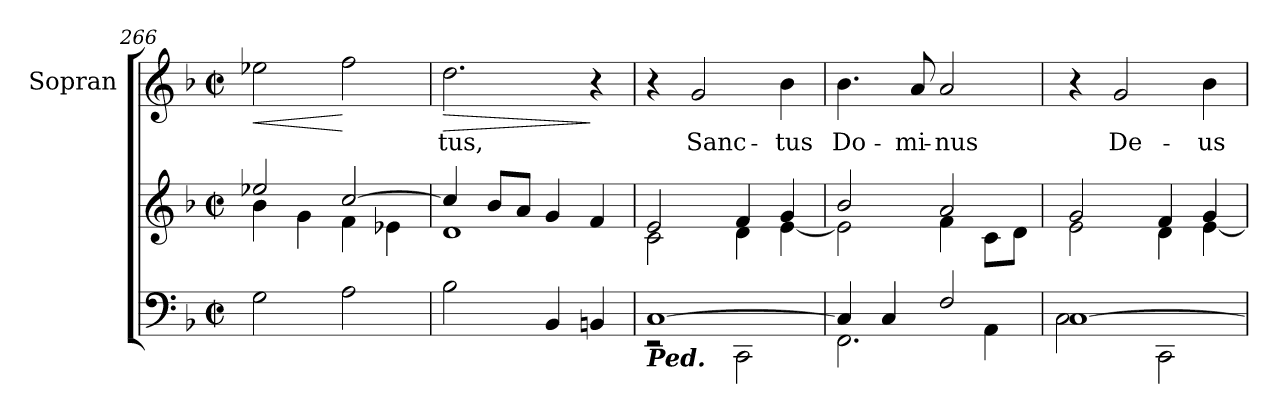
**kern	**kern	**kern	**text	**dynam
*part2	*part2	*part1	*part1	*part1
*staff3	*staff2	*staff1	*staff1	*staff1
*	*	*I"Sopran	*	*
*	*	*I'S.	*	*
!!LO:PB:g=z
*clefF4	*clefG2	*clefG2	*	*
*k[b-]	*k[b-]	*k[b-]	*	*
*F:	*F:	*F:	*	*
*M2/2	*M2/2	*M2/2	*	*
*met(c|)	*met(c|)	*met(c|)	*	*
=266	=266	=266	=266	=266
*	*^	*	*	*
!	!	!	!	!	!LO:HP:b
2G\	2ee-X/	4b-\	2ee-X\	.	<
.	.	4g\	.	.	.
2A\	[>2cc/	4f\	2ff\	.	[
.	.	4e-X\	.	.	.
=267	=267	=267	=267	=267	=267
!	!	!	!	!LO:LY:b	!LO:HP:b
2B-\	4cc/]	1d	2.dd\	-tus,	>
.	8b-/L	.	.	.	.
.	8a/J	.	.	.	.
4BB-/	4g/	.	.	.	.
4BBn/	4f/	.	4r	.	]
=268	=268	=268	=268	=268	=268
*^	*	*	*	*	*
!LO:TX:b:Bi:t=Ped.	!	!	!	!	!	!
[>1C	2rEE	2e/	2c\	4r	.	.
!	!	!	!	!	!LO:LY:b	!
.	.	.	.	2g/	Sanc-	.
.	2CC\	4f/	4d\	.	.	.
!	!	!	!	!	!LO:LY:b	!
.	.	4g/	[<4e\	4b-\	-tus	.
=269	=269	=269	=269	=269	=269	=269
!	!	!	!	!	!LO:LY:b	!
4C/]	2.FF\	2b-/	2e\]	4.b-\	Do-	.
4C/	.	.	.	.	.	.
!	!	!	!	!	!LO:LY:b	!
.	.	.	.	8a/	-mi-	.
!	!	!	!	!	!LO:LY:b	!
2F/	.	2a/	4f\	2a/	-nus	.
.	4AA\	.	8c\L	.	.	.
.	.	.	8d\J	.	.	.
=270	=270	=270	=270	=270	=270	=270
[>1C	2C\	2g/	2e\	4r	.	.
!	!	!	!	!	!LO:LY:b	!
.	.	.	.	2g/	De-	.
.	2CC\	4f/	4d\	.	.	.
!	!	!	!	!	!LO:LY:b	!
.	.	4g/	[<4e\	4b-\	-us	.
*v	*v	*	*	*	*	*
*	*v	*v	*	*	*
=	=	=	=	=
*-	*-	*-	*-	*-
